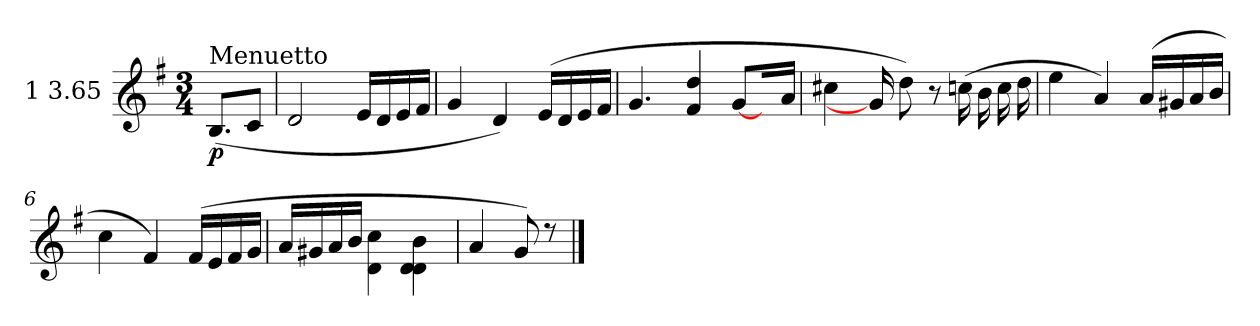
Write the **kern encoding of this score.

**kern	**dynam
*part1	*part1
*staff1	*staff1
*I"1 3.65	*
*clefG2	*
*k[f#]	*
*M3/4	*
=	=
!LO:TX:a:t=Menuetto	!
!	!LO:DY:b
(<8.B/L	p
8c/J	.
=1	=1
2d/	.
16e/LL	.
16d/	.
16e/	.
16f#/JJ	.
=2	=2
4g/	.
4d/)	.
(>16e/LL	.
16d/	.
16e/	.
16f#/JJ	.
=3	=3
4.g/	.
4f#/ 4dd/	.
[8g/L	.
16ryy	.
16a/J	.
!!LO:LB:g=z
=4	=4
4cc#X\	.
16g/L]	.
8dd\)	.
8r	.
(>16ccn\LL	.
16b\	.
16cc\	.
16dd\JJ	.
=5	=5
4ee\	.
4a/)	.
(>16a/LL	.
16g#X/	.
16a/	.
16b/JJ	.
=6	=6
4cc\	.
4f#/)	.
(>16f#/LL	.
16e/	.
16f#/	.
16g/JJ	.
!!LO:LB:g=z
=7	=7
16a/LL	.
16g#X/	.
16a/	.
16b/JJ	.
4d\ 4cc\	.
4d\ 4d\ 4b\	.
=8	=8
4a/	.
8g/)	.
8rcc	.
==	==
*-	*-
